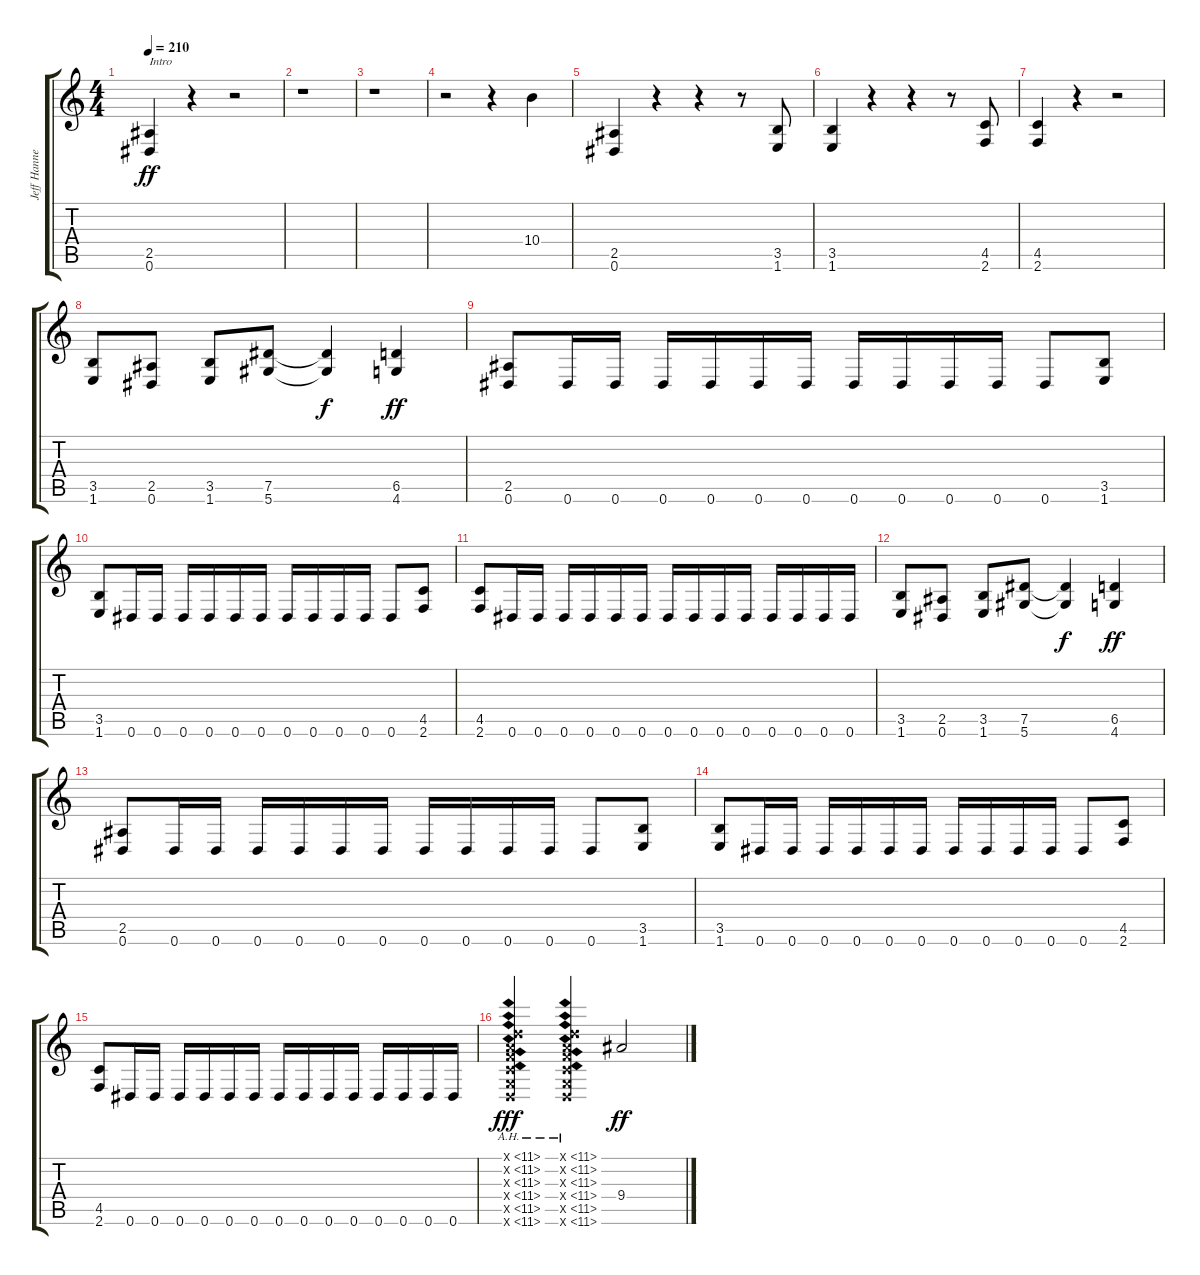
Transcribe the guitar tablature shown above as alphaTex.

\track ("Jeff Hanneman" "Jeff Hanne") {instrument distortionguitar}
\staff {score tabs}
\tuning (Eb4 Bb3 Gb3 Db3 Ab2 Eb2) {hide}
\ts (4 4)
\tempo 210
\clef g2
\ks c
(2.5 0.6).4{txt "Intro" dy ff instrument distortionguitar} r.4 r.2 |
r.1 |
r.1 |
r.2 r.4 10.4.4 |
(2.5 0.6).4 r.4 r.4 r.8 (3.5 1.6).8 |
(3.5 1.6).4 r.4 r.4 r.8 (4.5 2.6).8 |
(4.5 2.6).4 r.4 r.2 |
(3.5 1.6).8 (2.5 0.6).8 (3.5 1.6).8 (7.5 5.6).8 (7.5{t} 5.6{t}).4{dy f} (6.5 4.6).4{dy ff} |
(2.5 0.6).8 0.6.16 0.6.16 0.6.16 0.6.16 0.6.16 0.6.16 0.6.16 0.6.16 0.6.16 0.6.16 0.6.8 (3.5 1.6).8 |
(3.5 1.6).8 0.6.16 0.6.16 0.6.16 0.6.16 0.6.16 0.6.16 0.6.16 0.6.16 0.6.16 0.6.16 0.6.8 (4.5 2.6).8 |
(4.5 2.6).8 0.6.16 0.6.16 0.6.16 0.6.16 0.6.16 0.6.16 0.6.16 0.6.16 0.6.16 0.6.16 0.6.16 0.6.16 0.6.16 0.6.16 |
(3.5 1.6).8 (2.5 0.6).8 (3.5 1.6).8 (7.5 5.6).8 (7.5{t} 5.6{t}).4{dy f} (6.5 4.6).4{dy ff} |
(2.5 0.6).8 0.6.16 0.6.16 0.6.16 0.6.16 0.6.16 0.6.16 0.6.16 0.6.16 0.6.16 0.6.16 0.6.8 (3.5 1.6).8 |
(3.5 1.6).8 0.6.16 0.6.16 0.6.16 0.6.16 0.6.16 0.6.16 0.6.16 0.6.16 0.6.16 0.6.16 0.6.8 (4.5 2.6).8 |
(4.5 2.6).8 0.6.16 0.6.16 0.6.16 0.6.16 0.6.16 0.6.16 0.6.16 0.6.16 0.6.16 0.6.16 0.6.16 0.6.16 0.6.16 0.6.16 |
(-1.1{ah 12 x} -1.2{ah 12 x} -1.3{ah 12 x} -1.4{ah 12 x} -1.5{ah 12 x} -1.6{ah 12 x}).4{dy fff} (-1.1{ah 12 x} -1.2{ah 12 x} -1.3{ah 12 x} -1.4{ah 12 x} -1.5{ah 12 x} -1.6{ah 12 x}).4 9.4.2{dy ff}
